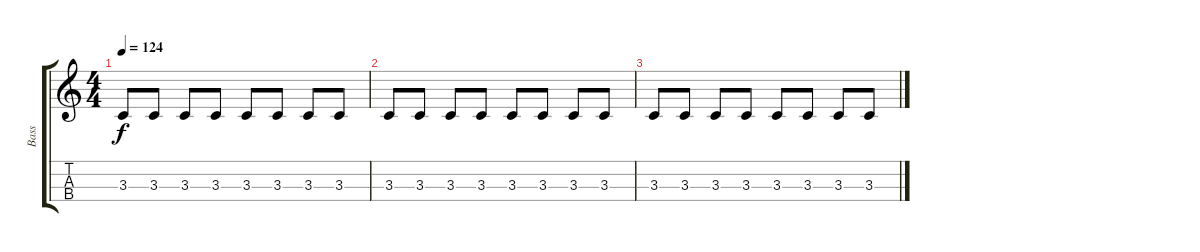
\track ("Bass" "Bass") {instrument electricbassfinger}
\staff {score tabs}
\tuning (G3 D3 A2 E2) {hide}
\ts (4 4)
\tempo 124
\clef g2
\ks c
3.3.8{dy f} 3.3.8 3.3.8 3.3.8 3.3.8 3.3.8 3.3.8 3.3.8 |
3.3.8 3.3.8 3.3.8 3.3.8 3.3.8 3.3.8 3.3.8 3.3.8 |
3.3.8 3.3.8 3.3.8 3.3.8 3.3.8 3.3.8 3.3.8 3.3.8
